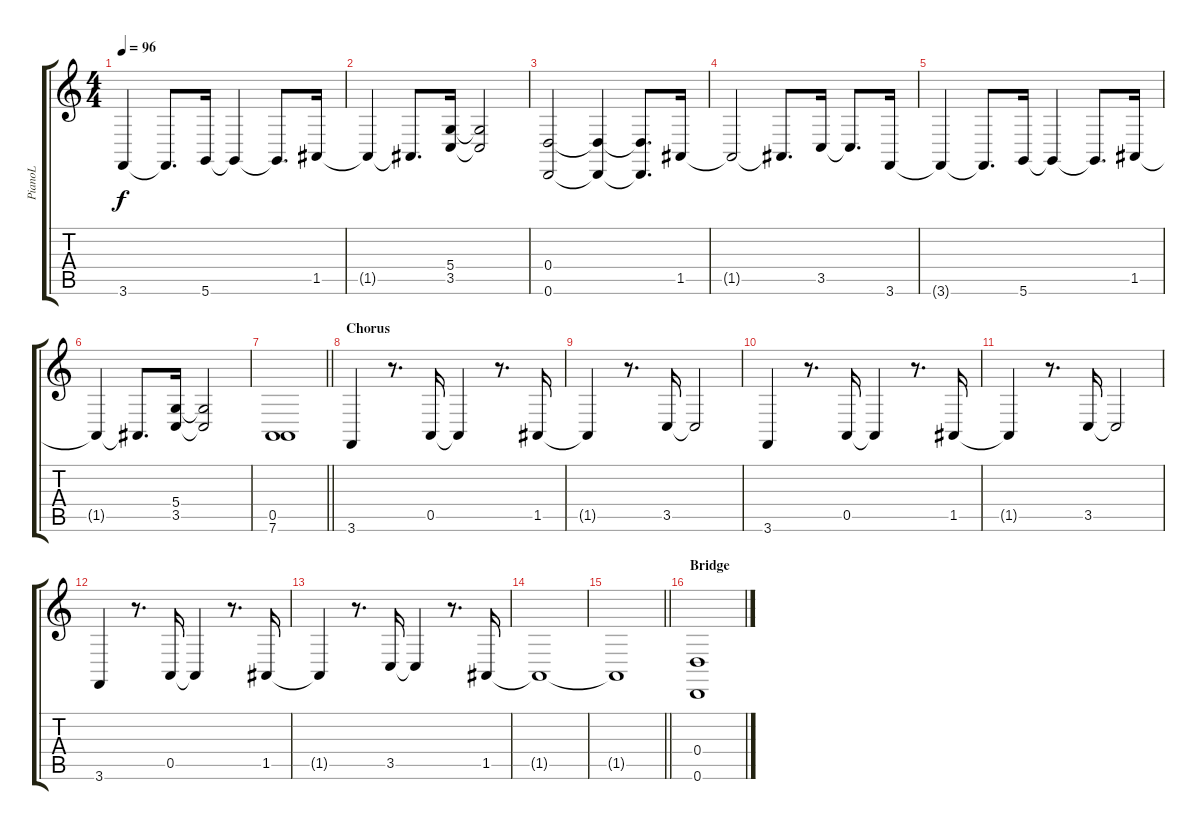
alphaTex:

\track ("PianoL" "PianoL") {instrument acousticgrandpiano}
\staff {score tabs}
\tuning (E4 B3 G3 D3 A2 D2) {hide}
\ts (4 4)
\tempo 96
\clef g2
\ks c
3.6{t}.4{dy f} 3.6{t}.8{d} 5.6.16 5.6{t}.4 5.6{t}.8{d} 1.5.16 |
1.5{t}.4 1.5{t}.8{d} (5.4 3.5).16 (5.4{t} 3.5{t}).2 |
(0.4 0.6).2 (0.4{t} 0.6{t}).4 (0.4{t} 0.6{t}).8{d} 1.5.16 |
1.5{t}.2 1.5{t}.8{d} 3.5.16 3.5{t}.8{d} 3.6.16 |
3.6{t}.4 3.6{t}.8{d} 5.6.16 5.6{t}.4 5.6{t}.8{d} 1.5.16 |
1.5{t}.4 1.5{t}.8{d} (5.4 3.5).16 (5.4{t} 3.5{t}).2 |
\barLineRight lightlight
(0.5 7.6).1 |
\section ("" "Chorus")
3.6.4 r.8{d} 0.5.16 0.5{t}.4 r.8{d} 1.5.16 |
1.5{t}.4 r.8{d} 3.5.16 3.5{t}.2 |
3.6.4 r.8{d} 0.5.16 0.5{t}.4 r.8{d} 1.5.16 |
1.5{t}.4 r.8{d} 3.5.16 3.5{t}.2 |
3.6.4 r.8{d} 0.5.16 0.5{t}.4 r.8{d} 1.5.16 |
1.5{t}.4 r.8{d} 3.5.16 3.5{t}.4 r.8{d} 1.5.16 |
1.5{t}.1 |
\barLineRight lightlight
1.5{t}.1 |
\section ("" "Bridge")
(0.4 0.6).1
